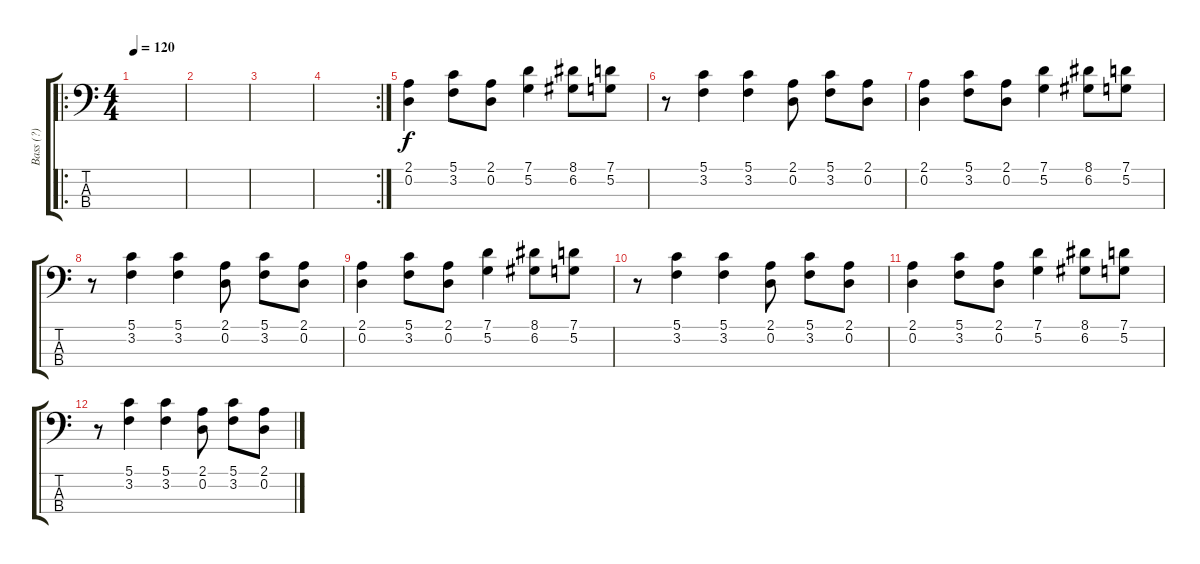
\track ("Bass (?)" "Bass (?)") {instrument electricbasspick}
\staff {score tabs}
\tuning (G2 D2 A1 D1) {hide}
\ro
\ts (4 4)
\tempo 120
\clef f4
\ks c
|
|
|
\rc 2
|
(2.1 0.2).4 (5.1 3.2).8 (2.1 0.2).8 (7.1 5.2).4 (8.1 6.2).8 (7.1 5.2).8 |
r.8 (5.1 3.2).4 (5.1 3.2).4 (2.1 0.2).8 (5.1 3.2).8 (2.1 0.2).8 |
(2.1 0.2).4 (5.1 3.2).8 (2.1 0.2).8 (7.1 5.2).4 (8.1 6.2).8 (7.1 5.2).8 |
r.8 (5.1 3.2).4 (5.1 3.2).4 (2.1 0.2).8 (5.1 3.2).8 (2.1 0.2).8 |
(2.1 0.2).4 (5.1 3.2).8 (2.1 0.2).8 (7.1 5.2).4 (8.1 6.2).8 (7.1 5.2).8 |
r.8 (5.1 3.2).4 (5.1 3.2).4 (2.1 0.2).8 (5.1 3.2).8 (2.1 0.2).8 |
(2.1 0.2).4 (5.1 3.2).8 (2.1 0.2).8 (7.1 5.2).4 (8.1 6.2).8 (7.1 5.2).8 |
r.8 (5.1 3.2).4 (5.1 3.2).4 (2.1 0.2).8 (5.1 3.2).8 (2.1 0.2).8
